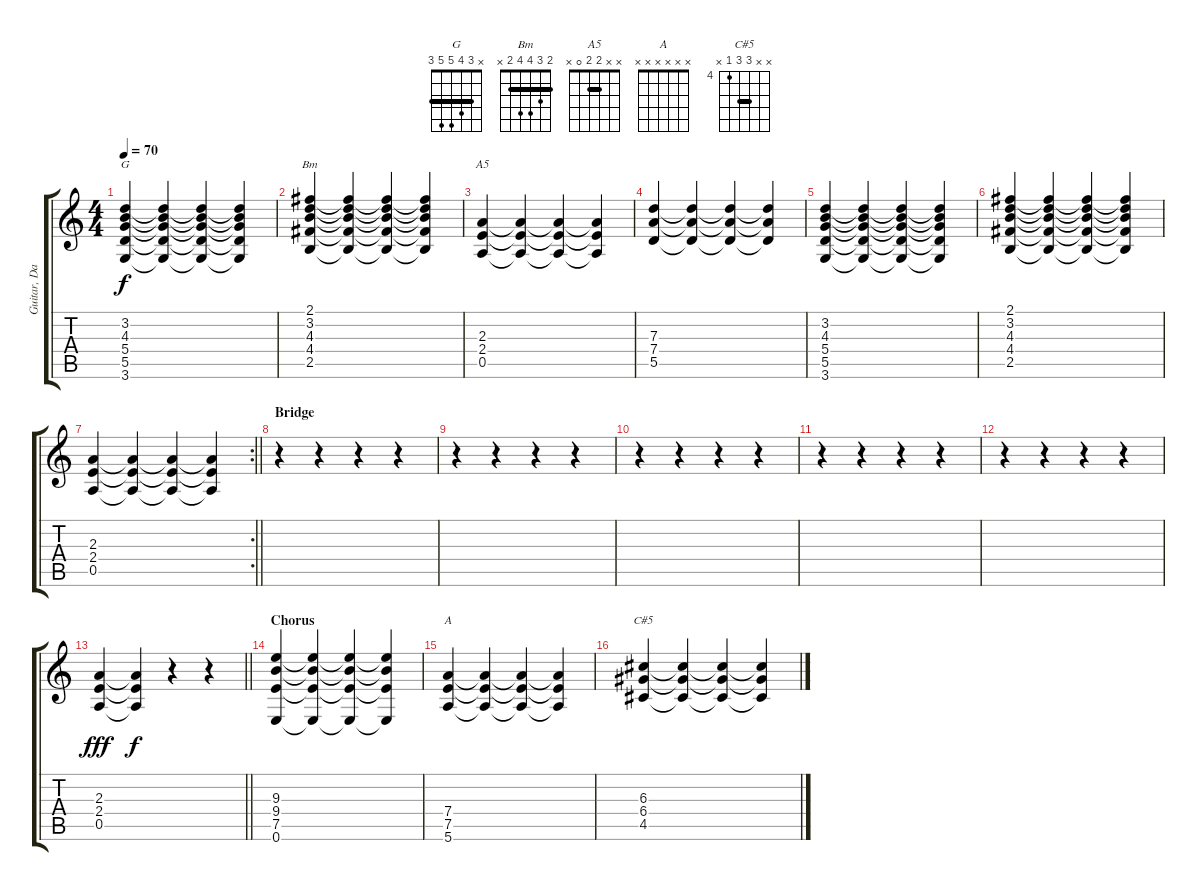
\track ("Guitar, Dan" "Guitar, Da") {instrument distortionguitar}
\staff {score tabs}
\tuning (E4 B3 G3 D3 A2 E2) {hide}
\chord ("G" x 3 4 5 5 3) {barre 3}
\chord ("Bm" 2 3 4 4 2 x) {barre 2}
\chord ("A5" x x 2 2 0 x) {barre 2}
\chord ("A" x x x x x x)
\chord ("C#5" x x 6 6 4 x) {firstfret 4 barre 6}
\ts (4 4)
\tempo 70
\clef g2
\ks c
(3.2 4.3 5.4 5.5 3.6).4{ch "G" dy f} (3.2{t} 4.3{t} 5.4{t} 5.5{t} 3.6{t}).4 (3.2{t} 4.3{t} 5.4{t} 5.5{t} 3.6{t}).4 (3.2{t} 4.3{t} 5.4{t} 5.5{t} 3.6{t}).4 |
(2.1 3.2 4.3 4.4 2.5).4{ch "Bm"} (2.1{t} 3.2{t} 4.3{t} 4.4{t} 2.5{t}).4 (2.1{t} 3.2{t} 4.3{t} 4.4{t} 2.5{t}).4 (2.1{t} 3.2{t} 4.3{t} 4.4{t} 2.5{t}).4 |
(2.3 2.4 0.5).4{ch "A5"} (2.3{t} 2.4{t} 0.5{t}).4 (2.3{t} 2.4{t} 0.5{t}).4 (2.3{t} 2.4{t} 0.5{t}).4 |
(7.3 7.4 5.5).4 (7.3{t} 7.4{t} 5.5{t}).4 (7.3{t} 7.4{t} 5.5{t}).4 (7.3{t} 7.4{t} 5.5{t}).4 |
(3.2 4.3 5.4 5.5 3.6).4 (3.2{t} 4.3{t} 5.4{t} 5.5{t} 3.6{t}).4 (3.2{t} 4.3{t} 5.4{t} 5.5{t} 3.6{t}).4 (3.2{t} 4.3{t} 5.4{t} 5.5{t} 3.6{t}).4 |
(2.1 3.2 4.3 4.4 2.5).4 (2.1{t} 3.2{t} 4.3{t} 4.4{t} 2.5{t}).4 (2.1{t} 3.2{t} 4.3{t} 4.4{t} 2.5{t}).4 (2.1{t} 3.2{t} 4.3{t} 4.4{t} 2.5{t}).4 |
\rc 2
\barLineRight lightlight
(2.3 2.4 0.5).4 (2.3{t} 2.4{t} 0.5{t}).4 (2.3{t} 2.4{t} 0.5{t}).4 (2.3{t} 2.4{t} 0.5{t}).4 |
\section ("" "Bridge")
r.4 r.4 r.4 r.4 |
r.4 r.4 r.4 r.4 |
r.4 r.4 r.4 r.4 |
r.4 r.4 r.4 r.4 |
r.4 r.4 r.4 r.4 |
\barLineRight lightlight
(2.3 2.4 0.5).4{dy fff} (2.3{t} 2.4{t} 0.5{t}).4{dy f} r.4 r.4 |
\section ("" "Chorus")
(9.3 9.4 7.5 0.6).4 (9.3{t} 9.4{t} 7.5{t} 0.6{t}).4 (9.3{t} 9.4{t} 7.5{t} 0.6{t}).4 (9.3{t} 9.4{t} 7.5{t} 0.6{t}).4 |
(7.4 7.5 5.6).4{ch "A"} (7.4{t} 7.5{t} 5.6{t}).4 (7.4{t} 7.5{t} 5.6{t}).4 (7.4{t} 7.5{t} 5.6{t}).4 |
(6.3 6.4 4.5).4{ch "C#5"} (6.3{t} 6.4{t} 4.5{t}).4 (6.3{t} 6.4{t} 4.5{t}).4 (6.3{t} 6.4{t} 4.5{t}).4
